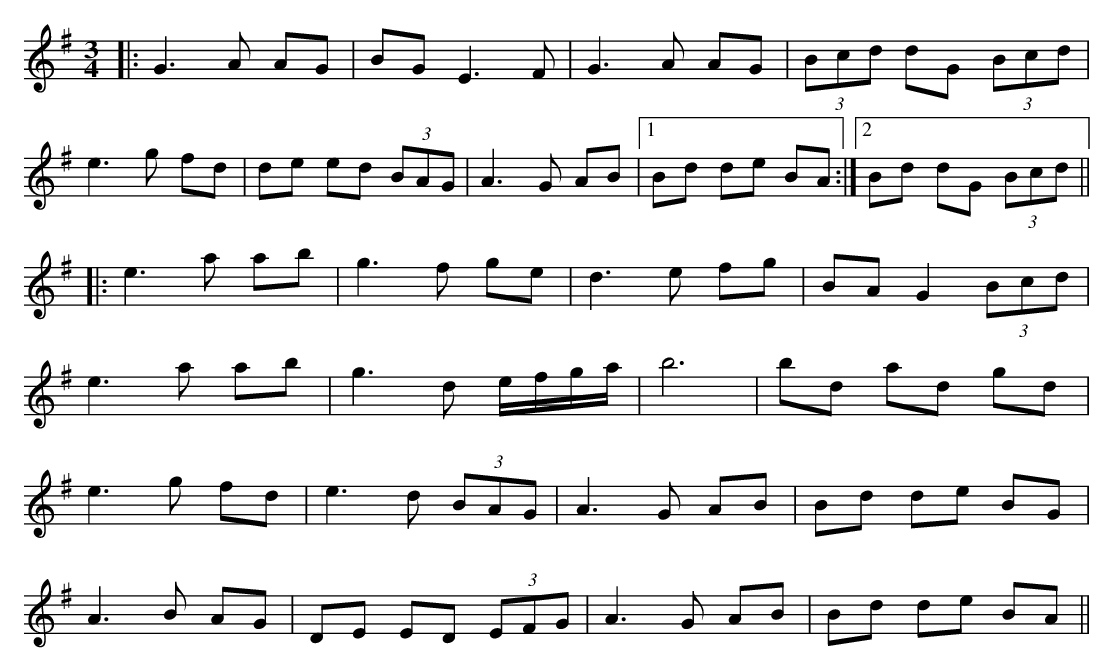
X:1
M:3/4
K:G
|:G3 A AG|BG E3F|G3A AG|(3Bcd dG (3Bcd|
e3g fd|de ed (3BAG|A3G AB|1 Bd de BA:|2 Bd dG (3Bcd||
|:e3 a ab|g3f ge|d3 e fg|BA G2 (3Bcd|
e3 a ab|g3d e/f/g/a/|b6|bd ad gd|
e3 g fd|e3d (3BAG|A3G AB|Bd de BG|
A3B AG|DE ED (3EFG|A3G AB|Bd de BA||
